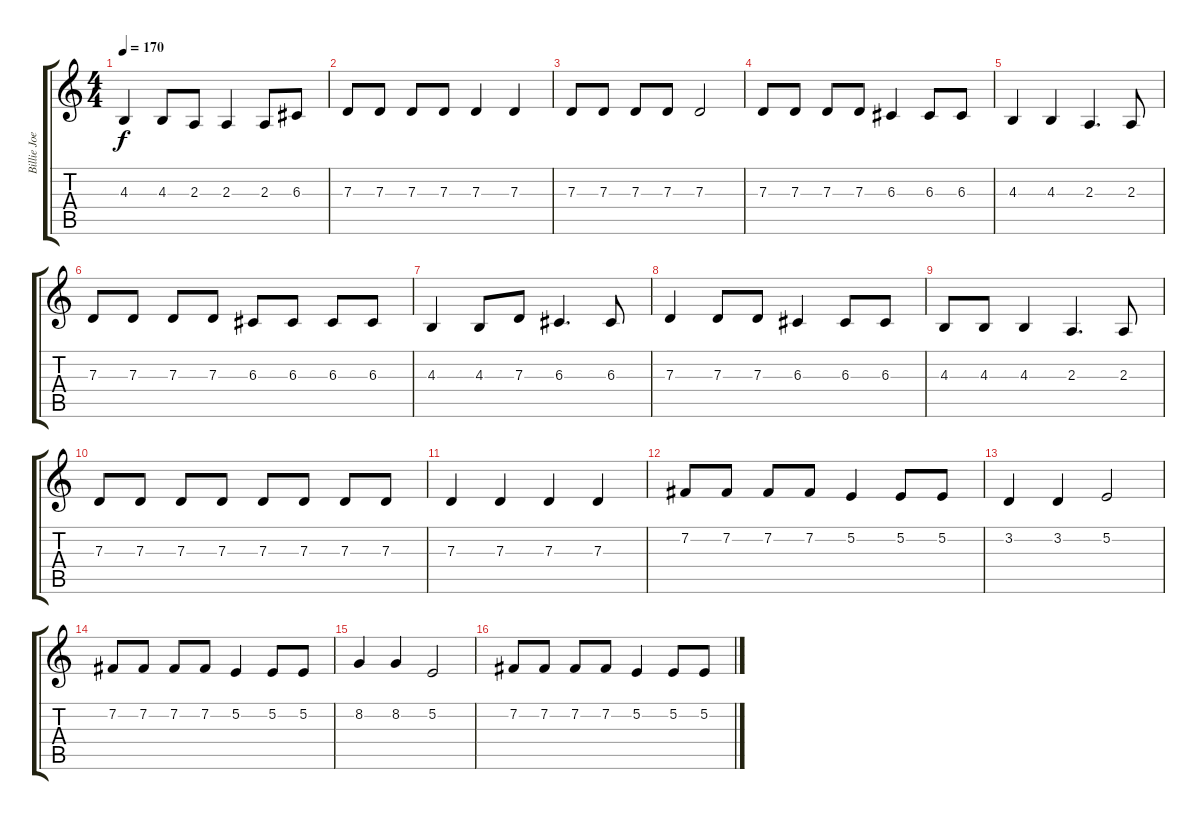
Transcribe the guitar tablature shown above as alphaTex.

\track ("Billie Joe Vocal" "Billie Joe") {instrument electricgrandpiano}
\staff {score tabs}
\tuning (E4 B3 G3 D3 A2 E2) {hide}
\ts (4 4)
\tempo 170
\clef g2
\ks c
4.3.4{dy f} 4.3.8 2.3.8 2.3.4 2.3.8 6.3.8 |
7.3.8 7.3.8 7.3.8 7.3.8 7.3.4 7.3.4 |
7.3.8 7.3.8 7.3.8 7.3.8 7.3.2 |
7.3.8 7.3.8 7.3.8 7.3.8 6.3.4 6.3.8 6.3.8 |
4.3.4 4.3.4 2.3.4{d} 2.3.8 |
7.3.8 7.3.8 7.3.8 7.3.8 6.3.8 6.3.8 6.3.8 6.3.8 |
4.3.4 4.3.8 7.3.8 6.3.4{d} 6.3.8 |
7.3.4 7.3.8 7.3.8 6.3.4 6.3.8 6.3.8 |
4.3.8 4.3.8 4.3.4 2.3.4{d} 2.3.8 |
7.3.8 7.3.8 7.3.8 7.3.8 7.3.8 7.3.8 7.3.8 7.3.8 |
7.3.4 7.3.4 7.3.4 7.3.4 |
7.2.8 7.2.8 7.2.8 7.2.8 5.2.4 5.2.8 5.2.8 |
3.2.4 3.2.4 5.2.2 |
7.2.8 7.2.8 7.2.8 7.2.8 5.2.4 5.2.8 5.2.8 |
8.2.4 8.2.4 5.2.2 |
7.2.8 7.2.8 7.2.8 7.2.8 5.2.4 5.2.8 5.2.8
